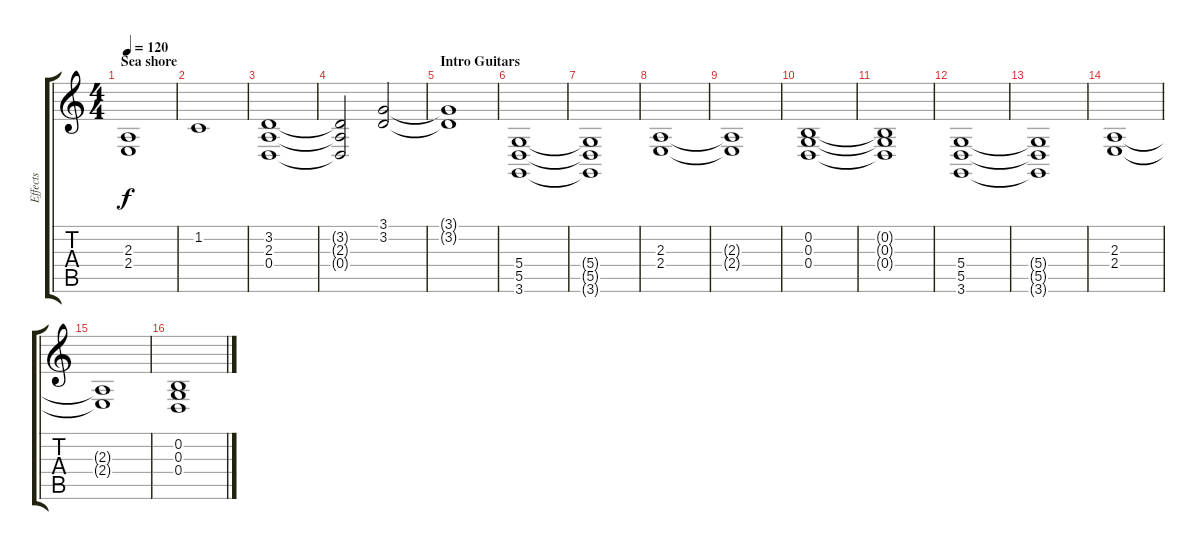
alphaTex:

\track ("Effects" "Effects") {instrument seashore}
\staff {score tabs}
\tuning (E4 B3 G3 D3 A2 E2) {hide}
\ts (4 4)
\section ("" "Sea shore")
\tempo 120
\clef g2
\ks c
(2.3 2.4).1{dy f instrument seashore} |
1.2.1{instrument birdtweet} |
(3.2 2.3 0.4).1{instrument seashore} |
(3.2{t} 2.3{t} 0.4{t}).2 (3.1 3.2).2 |
\section ("" "Intro Guitars")
(3.1{t} 3.2{t}).1{volume 8} |
(5.4 5.5 3.6).1 |
(5.4{t} 5.5{t} 3.6{t}).1 |
(2.3 2.4).1 |
(2.3{t} 2.4{t}).1 |
(0.2 0.3 0.4).1 |
(0.2{t} 0.3{t} 0.4{t}).1 |
(5.4 5.5 3.6).1 |
(5.4{t} 5.5{t} 3.6{t}).1 |
(2.3 2.4).1 |
(2.3{t} 2.4{t}).1 |
(0.2 0.3 0.4).1
